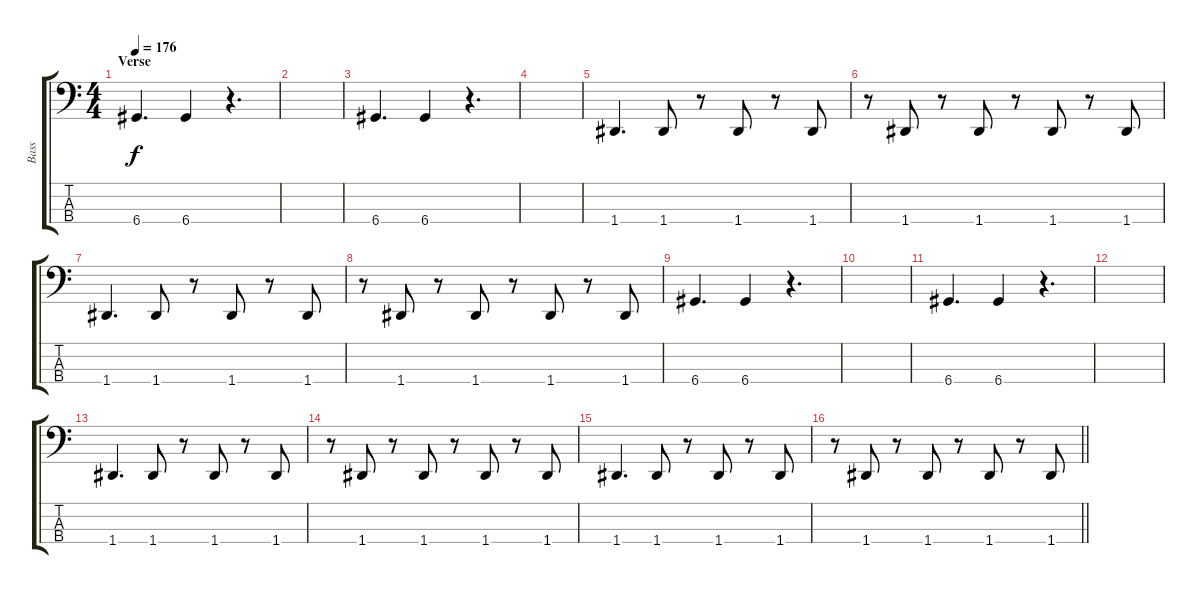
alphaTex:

\track ("Bass" "Bass") {instrument electricbasspick}
\staff {score tabs}
\tuning (G2 D2 A1 D1) {hide}
\ts (4 4)
\section ("" "Verse")
\tempo 176
\clef f4
\ks c
6.4.4{d dy f} 6.4.4 r.4{d} |
|
6.4.4{d} 6.4.4 r.4{d} |
|
1.4.4{d} 1.4.8 r.8 1.4.8 r.8 1.4.8 |
r.8 1.4.8 r.8 1.4.8 r.8 1.4.8 r.8 1.4.8 |
1.4.4{d} 1.4.8 r.8 1.4.8 r.8 1.4.8 |
r.8 1.4.8 r.8 1.4.8 r.8 1.4.8 r.8 1.4.8 |
6.4.4{d} 6.4.4 r.4{d} |
|
6.4.4{d} 6.4.4 r.4{d} |
|
1.4.4{d} 1.4.8 r.8 1.4.8 r.8 1.4.8 |
r.8 1.4.8 r.8 1.4.8 r.8 1.4.8 r.8 1.4.8 |
1.4.4{d} 1.4.8 r.8 1.4.8 r.8 1.4.8 |
\barLineRight lightlight
r.8 1.4.8 r.8 1.4.8 r.8 1.4.8 r.8 1.4.8
